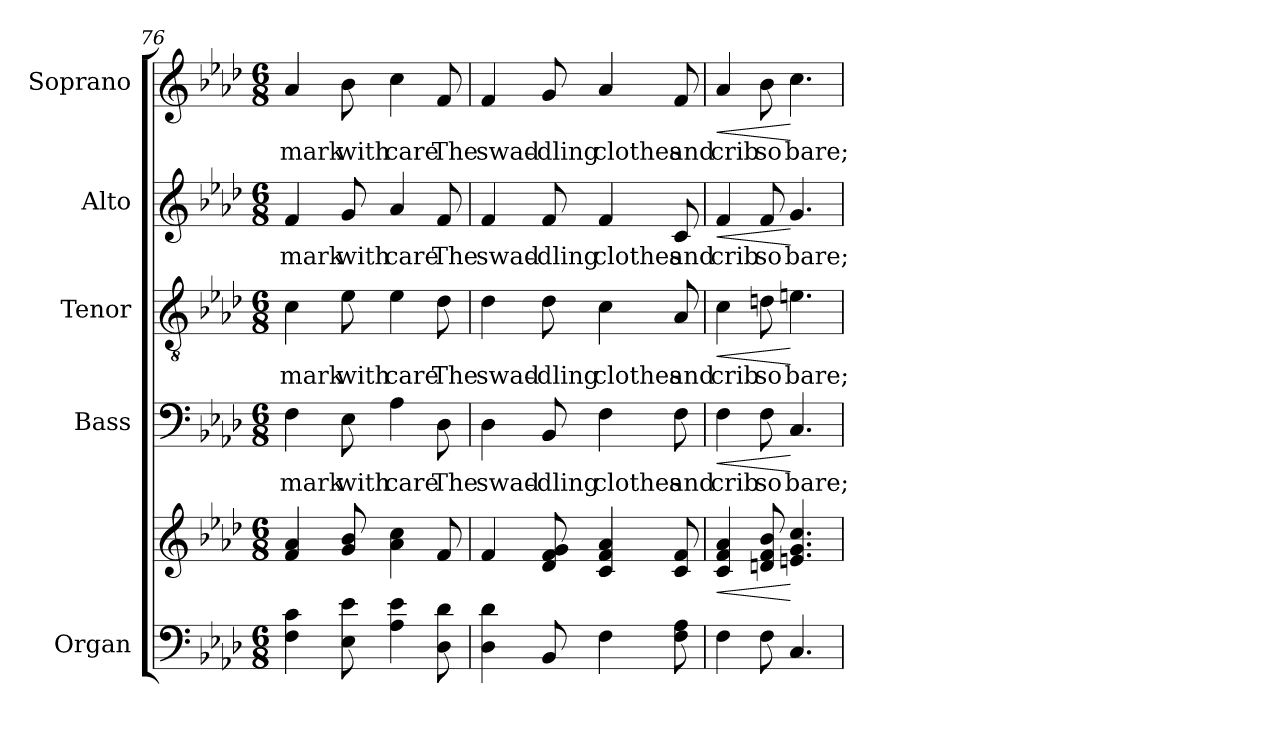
**kern	**kern	**dynam	**kern	**text	**dynam	**kern	**text	**dynam	**kern	**text	**dynam	**kern	**text	**dynam
*part5	*part5	*part5	*part4	*part4	*part4	*part3	*part3	*part3	*part2	*part2	*part2	*part1	*part1	*part1
*staff6	*staff5	*staff5/6	*staff4	*staff4	*staff4	*staff3	*staff3	*staff3	*staff2	*staff2	*staff2	*staff1	*staff1	*staff1
*I"Organ	*	*	*I"Bass	*	*	*I"Tenor	*	*	*I"Alto	*	*	*I"Soprano	*	*
*I'Org.	*	*	*I'B.	*	*	*I'T.	*	*	*I'A.	*	*	*I'S.	*	*
*clefF4	*clefG2	*	*clefF4	*	*	*clefGv2	*	*	*clefG2	*	*	*clefG2	*	*
*	*	*	*	*	*	*ITrd7c12	*	*	*	*	*	*	*	*
*k[b-e-a-d-]	*k[b-e-a-d-]	*	*k[b-e-a-d-]	*	*	*k[b-e-a-d-]	*	*	*k[b-e-a-d-]	*	*	*k[b-e-a-d-]	*	*
*A-:	*A-:	*	*A-:	*	*	*A-:	*	*	*A-:	*	*	*A-:	*	*
*M6/8	*M6/8	*	*M6/8	*	*	*M6/8	*	*	*M6/8	*	*	*M6/8	*	*
=76	=76	=76	=76	=76	=76	=76	=76	=76	=76	=76	=76	=76	=76	=76
!	!	!	!	!LO:LY:b:color=#000000	!	!	!	!	!	!	!	!	!	!
!	!	!	!	!	!	!	!LO:LY:b:color=#000000	!	!	!	!	!	!	!
!	!	!	!	!	!	!	!	!	!	!LO:LY:b:color=#000000	!	!	!	!
!	!	!	!	!	!	!	!	!	!	!	!	!	!LO:LY:b:color=#000000	!
4Fi\ 4ci	4fi/ 4a-i	.	4Fi\	mark	.	4Ci\	mark	.	4fi/	mark	.	4a-i/	mark	.
!	!	!	!	!LO:LY:b:color=#000000	!	!	!	!	!	!	!	!	!	!
!	!	!	!	!	!	!	!LO:LY:b:color=#000000	!	!	!	!	!	!	!
!	!	!	!	!	!	!	!	!	!	!LO:LY:b:color=#000000	!	!	!	!
!	!	!	!	!	!	!	!	!	!	!	!	!	!LO:LY:b:color=#000000	!
8E-i\ 8e-i	8gi/ 8b-i	.	8E-i\	with	.	8E-i\	with	.	8gi/	with	.	8b-i\	with	.
!	!	!	!	!LO:LY:b:color=#000000	!	!	!	!	!	!	!	!	!	!
!	!	!	!	!	!	!	!LO:LY:b:color=#000000	!	!	!	!	!	!	!
!	!	!	!	!	!	!	!	!	!	!LO:LY:b:color=#000000	!	!	!	!
!	!	!	!	!	!	!	!	!	!	!	!	!	!LO:LY:b:color=#000000	!
4A-i\ 4e-i	4a-i\ 4cci	.	4A-i\	care	.	4E-i\	care	.	4a-i/	care	.	4cci\	care	.
!	!	!	!	!LO:LY:b:color=#000000	!	!	!	!	!	!	!	!	!	!
!	!	!	!	!	!	!	!LO:LY:b:color=#000000	!	!	!	!	!	!	!
!	!	!	!	!	!	!	!	!	!	!LO:LY:b:color=#000000	!	!	!	!
!	!	!	!	!	!	!	!	!	!	!	!	!	!LO:LY:b:color=#000000	!
8D-i\ 8d-i	8fi/	.	8D-i\	The	.	8D-i\	The	.	8fi/	The	.	8fi/	The	.
!!LO:PB:g=z
=77	=77	=77	=77	=77	=77	=77	=77	=77	=77	=77	=77	=77	=77	=77
!	!	!	!	!LO:LY:b:color=#000000	!	!	!	!	!	!	!	!	!	!
!	!	!	!	!	!	!	!LO:LY:b:color=#000000	!	!	!	!	!	!	!
!	!	!	!	!	!	!	!	!	!	!LO:LY:b:color=#000000	!	!	!	!
!	!	!	!	!	!	!	!	!	!	!	!	!	!LO:LY:b:color=#000000	!
4D-i\ 4d-i	4fi/	.	4D-i\	swad-	.	4D-i\	swad-	.	4fi/	swad-	.	4fi/	swad-	.
!	!	!	!	!LO:LY:b:color=#000000	!	!	!	!	!	!	!	!	!	!
!	!	!	!	!	!	!	!LO:LY:b:color=#000000	!	!	!	!	!	!	!
!	!	!	!	!	!	!	!	!	!	!LO:LY:b:color=#000000	!	!	!	!
!	!	!	!	!	!	!	!	!	!	!	!	!	!LO:LY:b:color=#000000	!
8BB-i/	8d-i/ 8fi 8gi	.	8BB-i/	-dling	.	8D-i\	-dling	.	8fi/	-dling	.	8gi/	-dling	.
!	!	!	!	!LO:LY:b:color=#000000	!	!	!	!	!	!	!	!	!	!
!	!	!	!	!	!	!	!LO:LY:b:color=#000000	!	!	!	!	!	!	!
!	!	!	!	!	!	!	!	!	!	!LO:LY:b:color=#000000	!	!	!	!
!	!	!	!	!	!	!	!	!	!	!	!	!	!LO:LY:b:color=#000000	!
4Fi\	4ci/ 4fi 4a-i	.	4Fi\	clothes	.	4Ci\	clothes	.	4fi/	clothes	.	4a-i/	clothes	.
!	!	!	!	!LO:LY:b:color=#000000	!	!	!	!	!	!	!	!	!	!
!	!	!	!	!	!	!	!LO:LY:b:color=#000000	!	!	!	!	!	!	!
!	!	!	!	!	!	!	!	!	!	!LO:LY:b:color=#000000	!	!	!	!
!	!	!	!	!	!	!	!	!	!	!	!	!	!LO:LY:b:color=#000000	!
8Fi\ 8A-i	8ci/ 8fi	.	8Fi\	and	.	8AA-i/	and	.	8ci/	and	.	8fi/	and	.
=78	=78	=78	=78	=78	=78	=78	=78	=78	=78	=78	=78	=78	=78	=78
!	!	!LO:HP:b	!	!	!	!	!	!	!	!	!	!	!	!
!	!	!	!	!LO:LY:b:color=#000000	!LO:HP:b	!	!	!	!	!	!	!	!	!
!	!	!	!	!	!	!	!LO:LY:b:color=#000000	!LO:HP:b	!	!	!	!	!	!
!	!	!	!	!	!	!	!	!	!	!LO:LY:b:color=#000000	!LO:HP:b	!	!	!
!	!	!	!	!	!	!	!	!	!	!	!	!	!LO:LY:b:color=#000000	!LO:HP:b
4Fi\	4ci/ 4fi 4a-i	<	4Fi\	crib	<	4Ci\	crib	<	4fi/	crib	<	4a-i/	crib	<
!	!	!	!	!LO:LY:b:color=#000000	!	!	!	!	!	!	!	!	!	!
!	!	!	!	!	!	!	!LO:LY:b:color=#000000	!	!	!	!	!	!	!
!	!	!	!	!	!	!	!	!	!	!LO:LY:b:color=#000000	!	!	!	!
!	!	!	!	!	!	!	!	!	!	!	!	!	!LO:LY:b:color=#000000	!
8Fi\	8dni/ 8fi 8b-i	.	8Fi\	so	.	8Dni\	so	.	8fi/	so	.	8b-i\	so	.
!	!	!	!	!LO:LY:b:color=#000000	!	!	!	!	!	!	!	!	!	!
!	!	!	!	!	!	!	!LO:LY:b:color=#000000	!	!	!	!	!	!	!
!	!	!	!	!	!	!	!	!	!	!LO:LY:b:color=#000000	!	!	!	!
!	!	!	!	!	!	!	!	!	!	!	!	!	!LO:LY:b:color=#000000	!
4.Ci/	4.eni/ 4.gi 4.cci	[	4.Ci/	bare;	[	4.Eni\	bare;	[	4.gi/	bare;	[	4.cci\	bare;	[
=	=	=	=	=	=	=	=	=	=	=	=	=	=	=
*-	*-	*-	*-	*-	*-	*-	*-	*-	*-	*-	*-	*-	*-	*-
